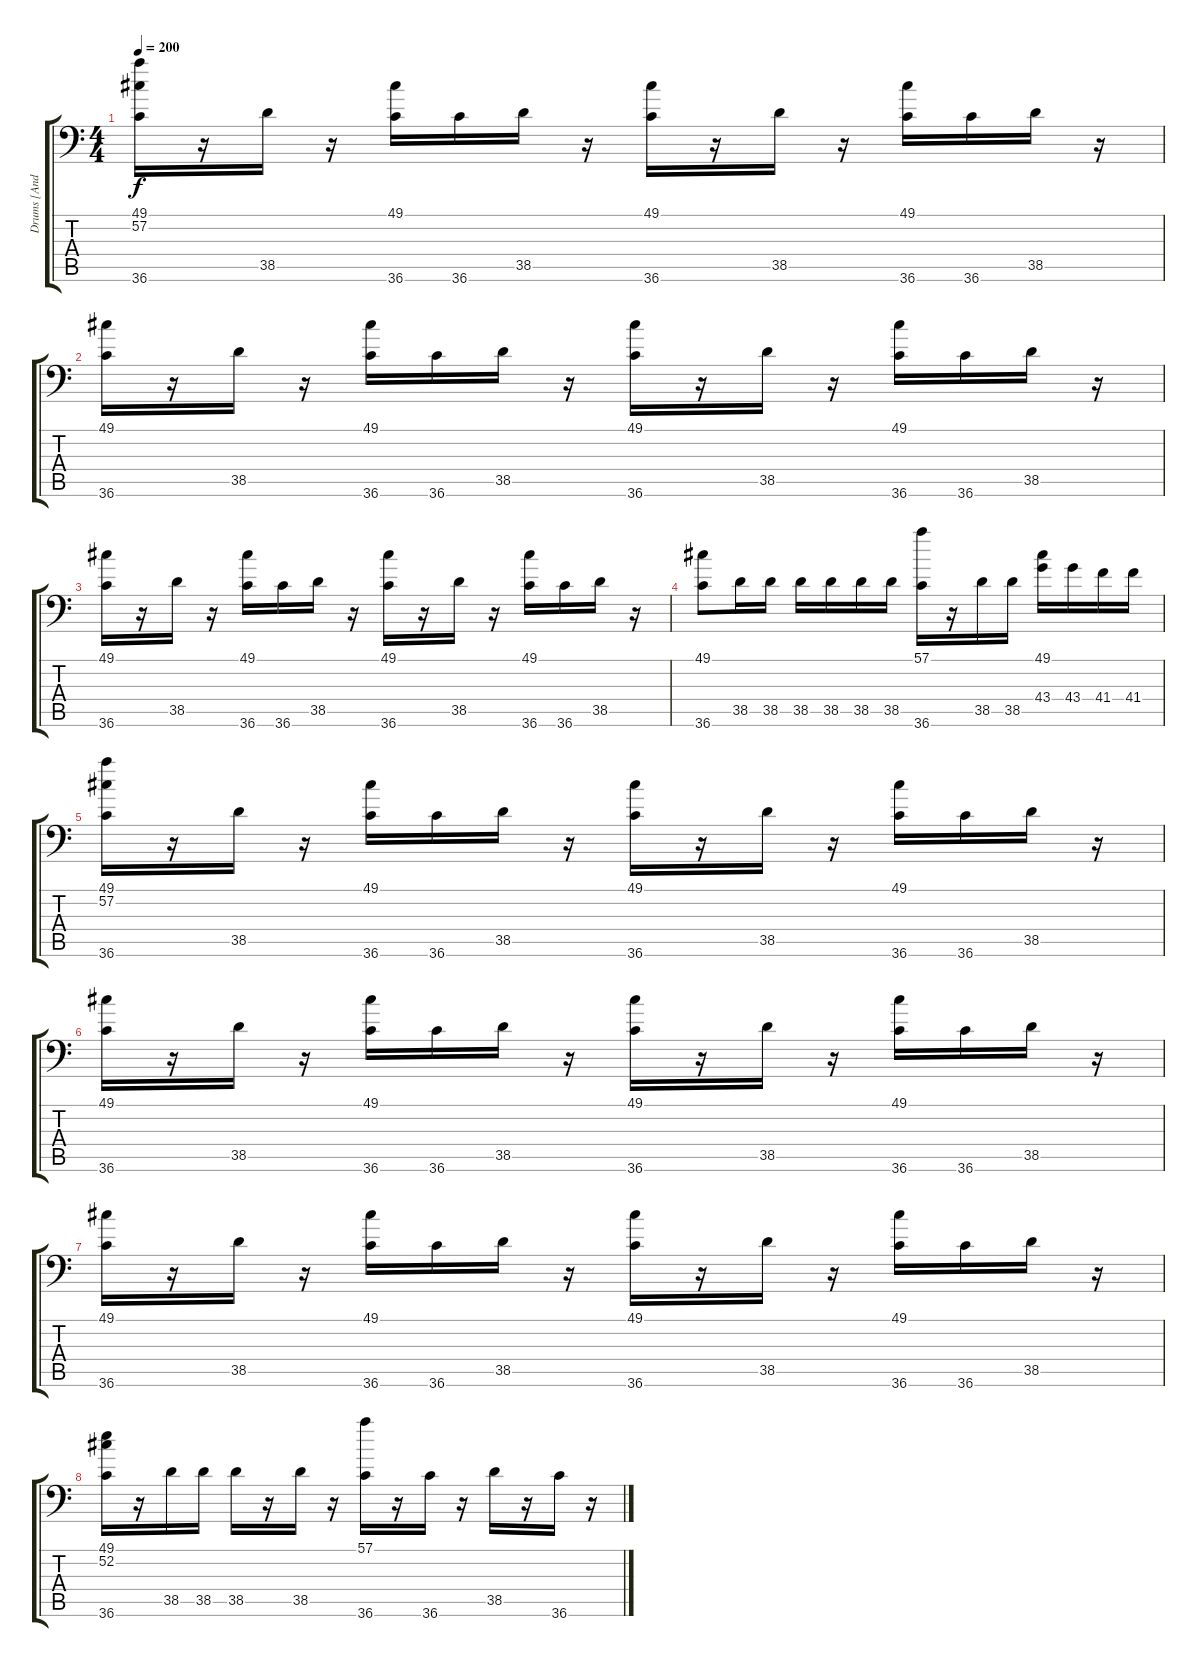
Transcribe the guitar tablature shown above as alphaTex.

\track ("Drums [Andrew Tkaczyk]" "Drums [And") {instrument acousticgrandpiano}
\staff {score tabs}
\tuning (C-1 C-1 C-1 C-1 C-1 C-1) {hide}
\ts (4 4)
\tempo 200
\clef f4
\ks c
(49.1 57.2 36.6).16{dy f} r.16 38.5.16 r.16 (49.1 36.6).16 36.6.16 38.5.16 r.16 (49.1 36.6).16 r.16 38.5.16 r.16 (49.1 36.6).16 36.6.16 38.5.16 r.16 |
(49.1 36.6).16 r.16 38.5.16 r.16 (49.1 36.6).16 36.6.16 38.5.16 r.16 (49.1 36.6).16 r.16 38.5.16 r.16 (49.1 36.6).16 36.6.16 38.5.16 r.16 |
(49.1 36.6).16 r.16 38.5.16 r.16 (49.1 36.6).16 36.6.16 38.5.16 r.16 (49.1 36.6).16 r.16 38.5.16 r.16 (49.1 36.6).16 36.6.16 38.5.16 r.16 |
(49.1 36.6).8 38.5.16 38.5.16 38.5.16 38.5.16 38.5.16 38.5.16 (57.1 36.6).16 r.16 38.5.16 38.5.16 (49.1 43.4).16 43.4.16 41.4.16 41.4.16 |
(49.1 57.2 36.6).16 r.16 38.5.16 r.16 (49.1 36.6).16 36.6.16 38.5.16 r.16 (49.1 36.6).16 r.16 38.5.16 r.16 (49.1 36.6).16 36.6.16 38.5.16 r.16 |
(49.1 36.6).16 r.16 38.5.16 r.16 (49.1 36.6).16 36.6.16 38.5.16 r.16 (49.1 36.6).16 r.16 38.5.16 r.16 (49.1 36.6).16 36.6.16 38.5.16 r.16 |
(49.1 36.6).16 r.16 38.5.16 r.16 (49.1 36.6).16 36.6.16 38.5.16 r.16 (49.1 36.6).16 r.16 38.5.16 r.16 (49.1 36.6).16 36.6.16 38.5.16 r.16 |
(49.1 52.2 36.6).16 r.16 38.5.16 38.5.16 38.5.16 r.16 38.5.16 r.16 (57.1 36.6).16 r.16 36.6.16 r.16 38.5.16 r.16 36.6.16 r.16
